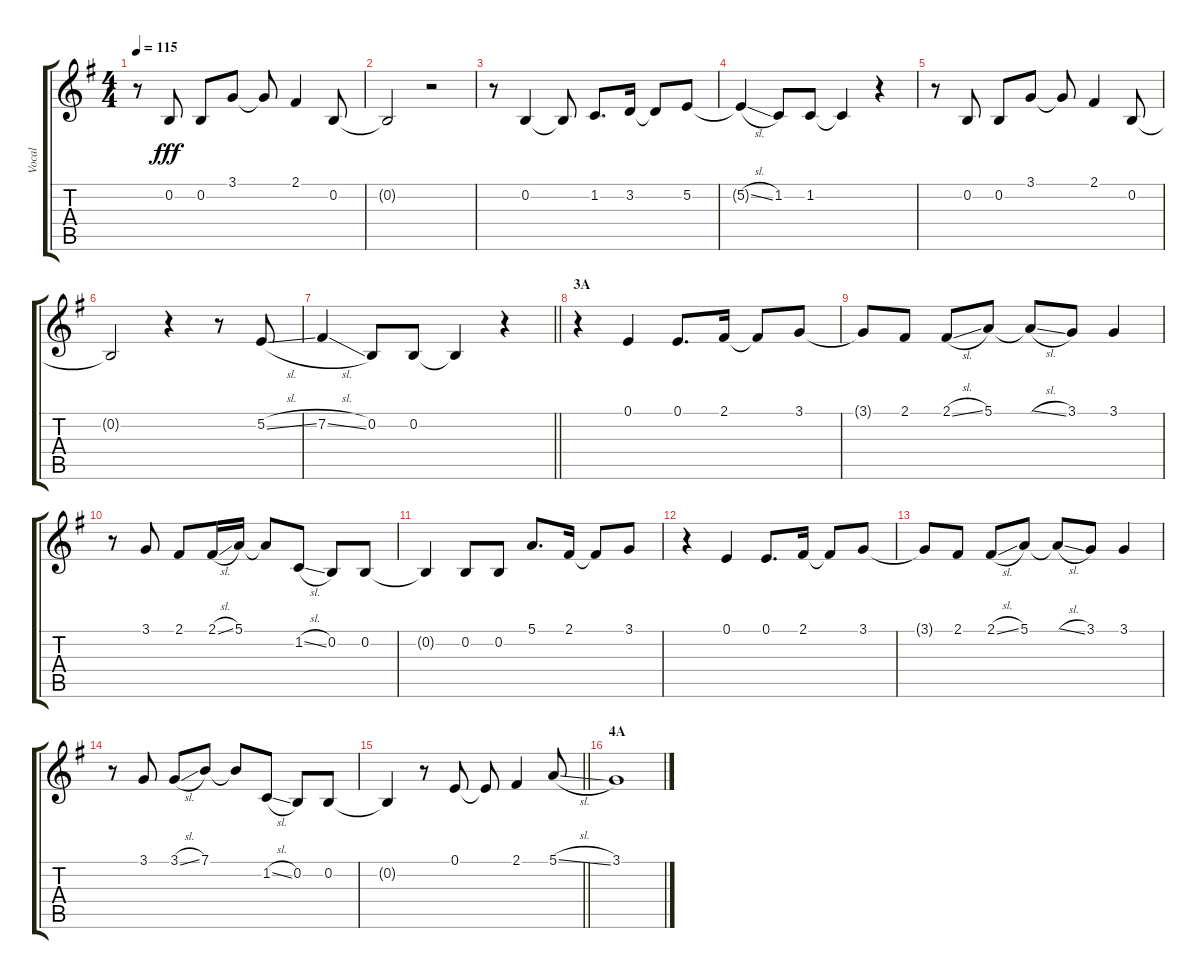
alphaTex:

\track ("Vocal" "Vocal") {instrument voiceoohs}
\staff {score tabs}
\tuning (E4 B3 G3 D3 A2 E2) {hide}
\ts (4 4)
\tempo 115
\clef g2
\ks g
r.8{dy fff} 0.2.8 0.2.8 3.1.8 3.1{t}.8 2.1.4 0.2.8 |
0.2{t}.2 r.2 |
r.8 0.2.4 0.2{t}.8 1.2.8{d} 3.2.16 3.2{t}.8 5.2.8 |
5.2{sl t}.4 1.2.8 1.2.8 1.2{t}.4 r.4 |
r.8 0.2.8 0.2.8 3.1.8 3.1{t}.8 2.1.4 0.2.8 |
0.2{t}.2 r.4 r.8 5.2{sl}.8 |
\barLineRight lightlight
7.2{sl}.4 0.2.8 0.2.8 0.2{t}.4 r.4 |
\section ("" "3A")
r.4 0.1.4 0.1.8{d} 2.1.16 2.1{t}.8 3.1.8 |
3.1{t}.8 2.1.8 2.1{sl}.8 5.1.8 5.1{sl t}.8 3.1.8 3.1.4 |
r.8 3.1.8 2.1.8 2.1{sl}.16 5.1.16 5.1{t}.8 1.2{sl}.8 0.2.8 0.2.8 |
0.2{t}.4 0.2.8 0.2.8 5.1.8{d} 2.1.16 2.1{t}.8 3.1.8 |
r.4 0.1.4 0.1.8{d} 2.1.16 2.1{t}.8 3.1.8 |
3.1{t}.8 2.1.8 2.1{sl}.8 5.1.8 5.1{sl t}.8 3.1.8 3.1.4 |
r.8 3.1.8 3.1{sl}.8 7.1.8 7.1{t}.8 1.2{sl}.8 0.2.8 0.2.8 |
\barLineRight lightlight
0.2{t}.4 r.8 0.1.8 0.1{t}.8 2.1.4 5.1{sl}.8 |
\section ("" "4A")
3.1.1
